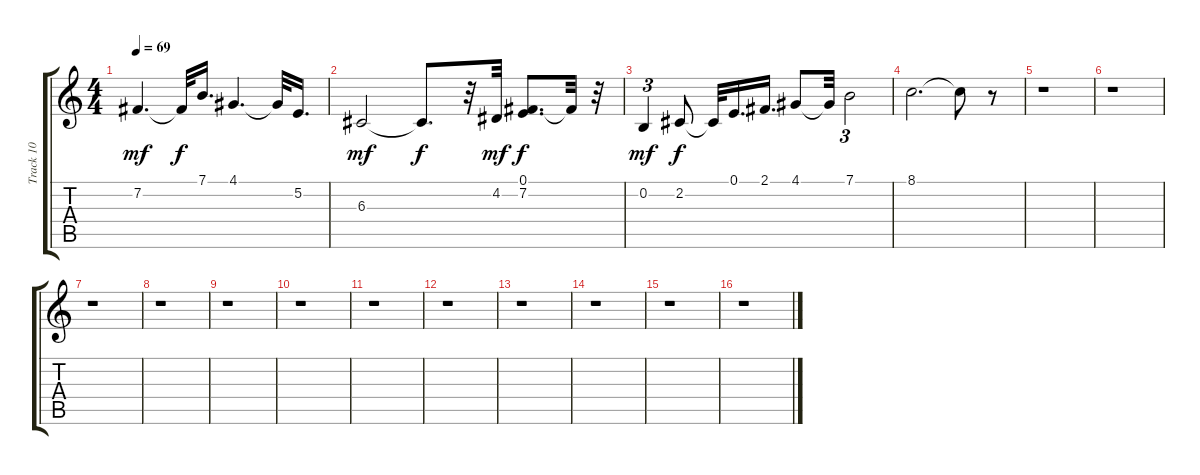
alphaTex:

\track ("Track 10" "Track 10") {instrument trumpet}
\staff {score tabs}
\tuning (E4 B3 G3 D3 A2 E2) {hide}
\ts (4 4)
\tempo 69
\clef g2
\ks c
7.2.4{d dy mf} 7.2{t}.32{dy f} 7.1.16{d} 4.1.4{d} 4.1{t}.32 5.2.16{d} |
6.3.2{dy mf} 6.3{t}.8{d dy f} r.32 4.2.32{dy mf} (0.1 7.2).8{d dy f} 7.2{t}.32 r.32 |
0.2.4{tu (3 2) dy mf} 2.2.8{dy f} 2.2{t}.32 0.1.16{d} 2.1.16{d} 4.1.8 4.1{t}.32 7.1.2{tu (3 2)} |
8.1.2{d} 8.1{t}.8 r.8 |
r.1 |
r.1 |
r.1 |
r.1 |
r.1 |
r.1 |
r.1 |
r.1 |
r.1 |
r.1 |
r.1 |
r.1
